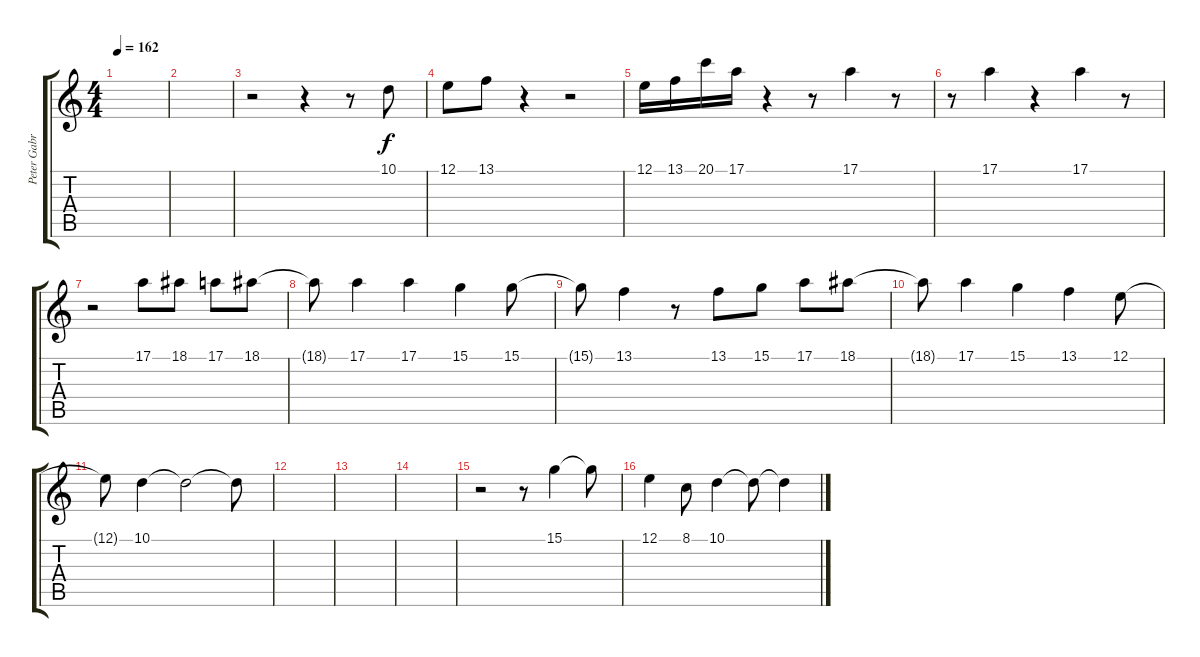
\track ("Peter Gabriel (flute)" "Peter Gabr") {instrument flute}
\staff {score tabs}
\tuning (E4 B3 G3 D3 A2 E2) {hide}
\ts (4 4)
\tempo 162
\clef g2
\ks c
|
|
r.2 r.4 r.8 10.1.8 |
12.1.8 13.1.8 r.4 r.2 |
12.1.16 13.1.16 20.1.16 17.1.16 r.4 r.8 17.1.4 r.8 |
r.8 17.1.4 r.4 17.1.4 r.8 |
r.2 17.1.8 18.1.8 17.1.8 18.1.8 |
18.1{t}.8 17.1.4 17.1.4 15.1.4 15.1.8 |
15.1{t}.8 13.1.4 r.8 13.1.8 15.1.8 17.1.8 18.1.8 |
18.1{t}.8 17.1.4 15.1.4 13.1.4 12.1.8 |
12.1{t}.8 10.1.4 10.1{t}.2 10.1{t}.8 |
|
|
|
r.2 r.8 15.1.4 15.1{t}.8 |
12.1.4 8.1.8 10.1.4 10.1{t}.8 10.1{t}.4
